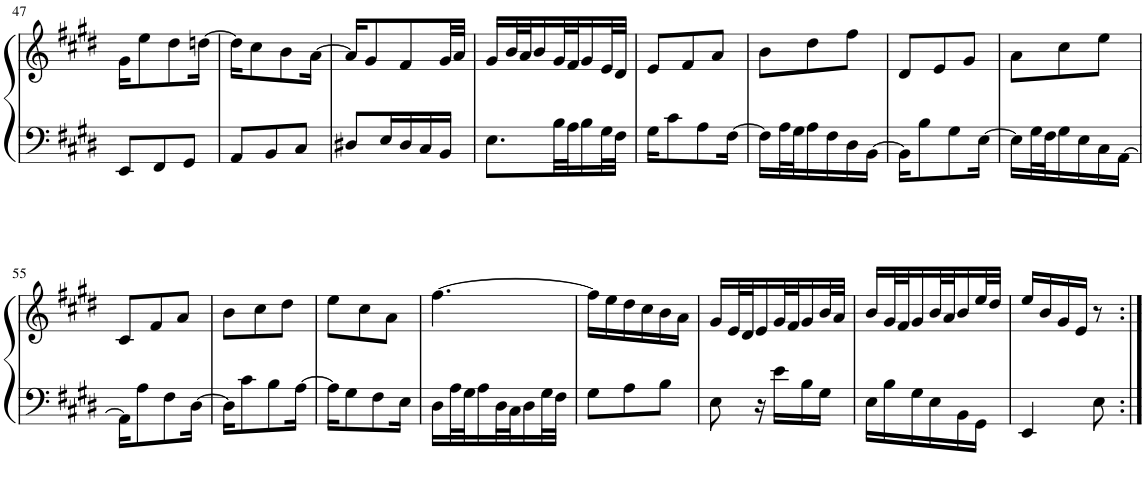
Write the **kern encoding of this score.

**kern	**kern
*part1	*part1
*staff2	*staff1
*I"Piano	*
*I'Pno.	*
!!LO:PB:g=z
*clefF4	*clefG2
*k[f#c#g#d#]	*k[f#c#g#d#]
*M3/8	*M3/8
=47	=47
8EE/L	16g#\KL
.	8ee\
8FF#/	.
.	8dd#\
8GG#/J	.
.	[16ddn\Jk
=48	=48
8AA/L	16dd\KL]
.	8cc#\
8BB/	.
.	8b\
8C#/J	.
.	[16a\Jk
=49	=49
8D#X/L	16a/KL]
.	8g#/
16E/L	.
16D#/	8f#/
16C#/	.
16BB/JJ	32g#/LL
.	32a/JJJ
=50	=50
8.E\L	16g#/LL
.	32b/L
.	32a/J
.	16b/
32B\LL	32g#/L
32A\J	32f#/J
16B\	16g#/
32G#\L	32e/L
32F#\JJJ	32d#/JJJ
=51	=51
16G#\KL	8e/L
8c#\	.
.	8f#/
8A\	.
.	8a/J
[16F#\Jk	.
=52	=52
16F#\LL]	8b\L
32A\L	.
32G#\J	.
16A\	8dd#\
16F#\	.
16D#\	8ff#\J
[16BB\JJ	.
=53	=53
16BB\KL]	8d#/L
8B\	.
.	8e/
8G#\	.
.	8g#/J
[16E\Jk	.
=54	=54
16E\LL]	8a\L
32G#\L	.
32F#\J	.
16G#\	8cc#\
16E\	.
16C#\	8ee\J
[16AA\JJ	.
!!LO:LB:g=z
=55	=55
16AA\KL]	8c#/L
8A\	.
.	8f#/
8F#\	.
.	8a/J
[16D#\Jk	.
=56	=56
16D#\KL]	8b\L
8c#\	.
.	8cc#\
8B\	.
.	8dd#\J
[16A\Jk	.
=57	=57
16A\KL]	8ee\L
8G#\	.
.	8cc#\
8F#\	.
.	8a\J
16E\Jk	.
=58	=58
16D#\LL	[4.ff#\
32A\L	.
32G#\J	.
16A\	.
32D#\L	.
32C#\J	.
16D#\	.
32G#\L	.
32F#\JJJ	.
=59	=59
8G#\L	16ff#\LL]
.	16ee\
8A\	16dd#\
.	16cc#\
8B\J	16b\
.	16a\JJ
=60	=60
8E\	16g#/LL
.	32e/L
.	32d#/J
16r	16e/
16e\LL	32g#/L
.	32f#/J
16B\	16g#/
16G#\JJ	32b/L
.	32a/JJJ
=61	=61
16E\LL	16b/LL
16B\	32g#/L
.	32f#/J
16G#\	16g#/
16E\	32b/L
.	32a/J
16BB\	16b/
16GG#\JJ	32ee/L
.	32dd#/JJJ
=62	=62
4EE/	16ee/LL
.	16b/
.	16g#/
.	16e/JJ
8E\	8r
=:|!	=:|!
*-	*-
